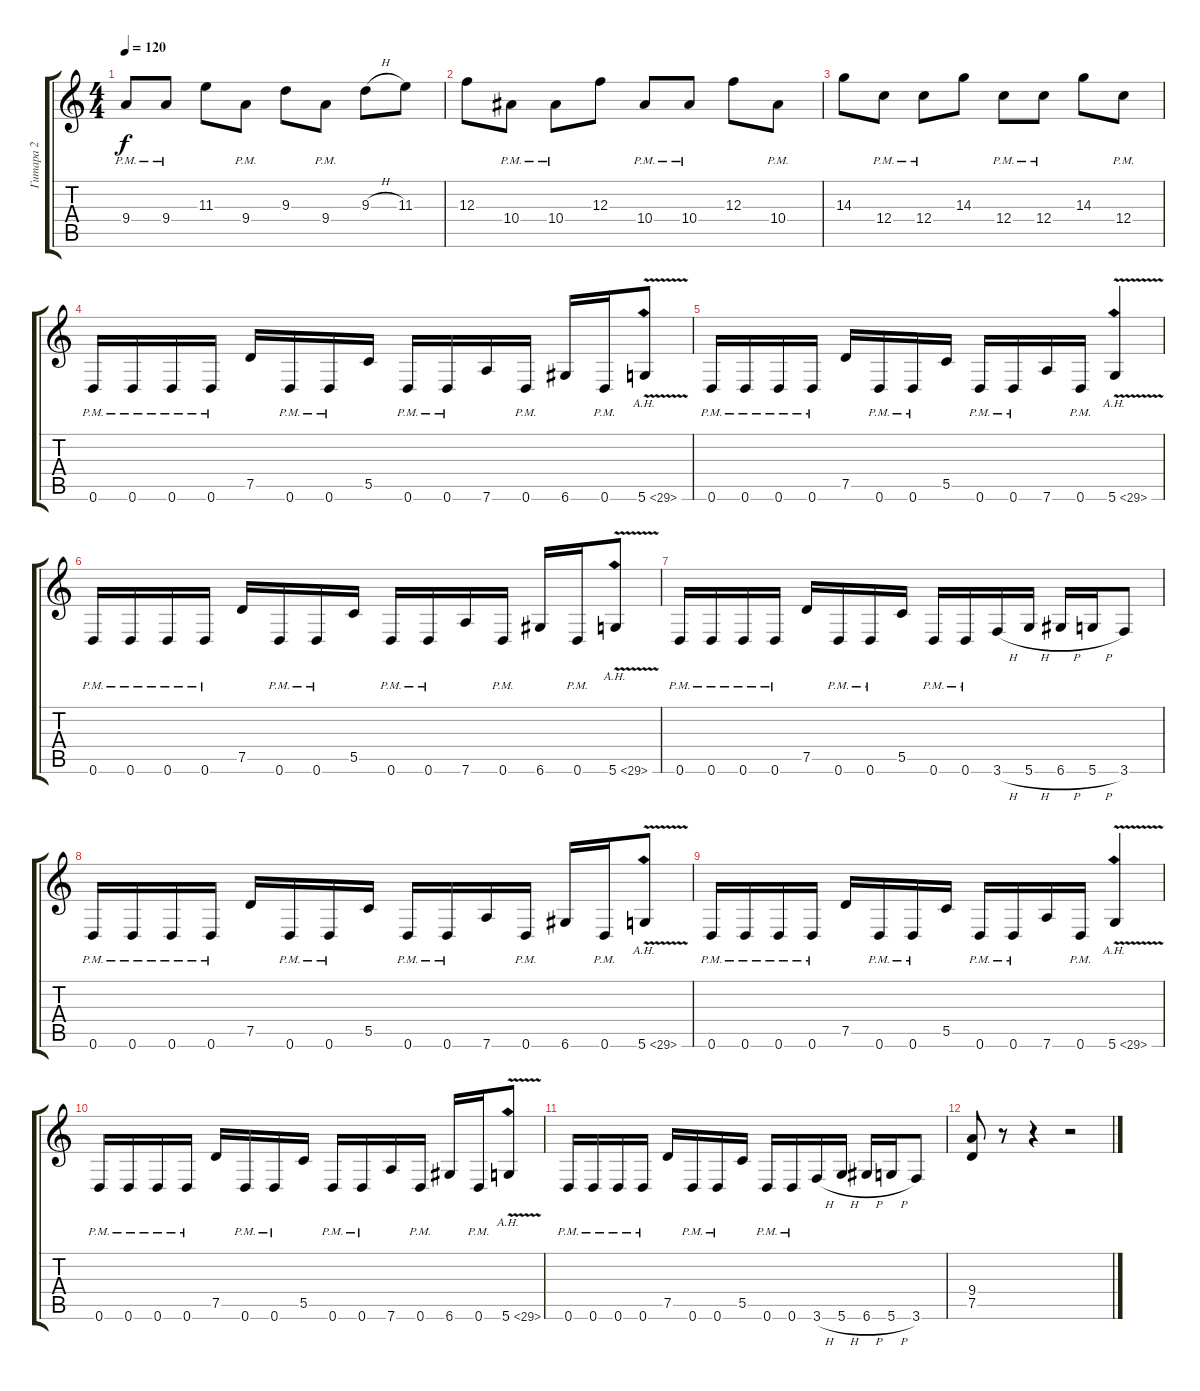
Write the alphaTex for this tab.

\track ("Гитара 2" "Гитара 2") {instrument overdrivenguitar}
\staff {score tabs}
\tuning (D4 A3 F3 C3 G2 D2) {hide}
\ts (4 4)
\tempo 120
\clef g2
\ks c
9.4{pm}.8{dy f} 9.4{pm}.8 11.3.8 9.4{pm}.8 9.3.8 9.4{pm}.8 9.3{h}.8 11.3.8 |
12.3.8 10.4{pm}.8 10.4{pm}.8 12.3.8 10.4{pm}.8 10.4{pm}.8 12.3.8 10.4{pm}.8 |
14.3.8 12.4{pm}.8 12.4{pm}.8 14.3.8 12.4{pm}.8 12.4{pm}.8 14.3.8 12.4{pm}.8 |
0.6{pm}.16 0.6{pm}.16 0.6{pm}.16 0.6{pm}.16 7.5.16 0.6{pm}.16 0.6{pm}.16 5.5.16 0.6{pm}.16 0.6{pm}.16 7.6.16 0.6{pm}.16 6.6.16 0.6{pm}.16 5.6{ah 24 v}.8 |
0.6{pm}.16 0.6{pm}.16 0.6{pm}.16 0.6{pm}.16 7.5.16 0.6{pm}.16 0.6{pm}.16 5.5.16 0.6{pm}.16 0.6{pm}.16 7.6.16 0.6{pm}.16 5.6{ah 24 v}.4 |
0.6{pm}.16 0.6{pm}.16 0.6{pm}.16 0.6{pm}.16 7.5.16 0.6{pm}.16 0.6{pm}.16 5.5.16 0.6{pm}.16 0.6{pm}.16 7.6.16 0.6{pm}.16 6.6.16 0.6{pm}.16 5.6{ah 24 v}.8 |
0.6{pm}.16 0.6{pm}.16 0.6{pm}.16 0.6{pm}.16 7.5.16 0.6{pm}.16 0.6{pm}.16 5.5.16 0.6{pm}.16 0.6{pm}.16 3.6{h}.16 5.6{h}.16 6.6{h}.16 5.6{h}.16 3.6.8 |
0.6{pm}.16 0.6{pm}.16 0.6{pm}.16 0.6{pm}.16 7.5.16 0.6{pm}.16 0.6{pm}.16 5.5.16 0.6{pm}.16 0.6{pm}.16 7.6.16 0.6{pm}.16 6.6.16 0.6{pm}.16 5.6{ah 24 v}.8 |
0.6{pm}.16 0.6{pm}.16 0.6{pm}.16 0.6{pm}.16 7.5.16 0.6{pm}.16 0.6{pm}.16 5.5.16 0.6{pm}.16 0.6{pm}.16 7.6.16 0.6{pm}.16 5.6{ah 24 v}.4 |
0.6{pm}.16 0.6{pm}.16 0.6{pm}.16 0.6{pm}.16 7.5.16 0.6{pm}.16 0.6{pm}.16 5.5.16 0.6{pm}.16 0.6{pm}.16 7.6.16 0.6{pm}.16 6.6.16 0.6{pm}.16 5.6{ah 24 v}.8 |
0.6{pm}.16 0.6{pm}.16 0.6{pm}.16 0.6{pm}.16 7.5.16 0.6{pm}.16 0.6{pm}.16 5.5.16 0.6{pm}.16 0.6{pm}.16 3.6{h}.16 5.6{h}.16 6.6{h}.16 5.6{h}.16 3.6.8 |
(9.4 7.5).8 r.8 r.4 r.2
